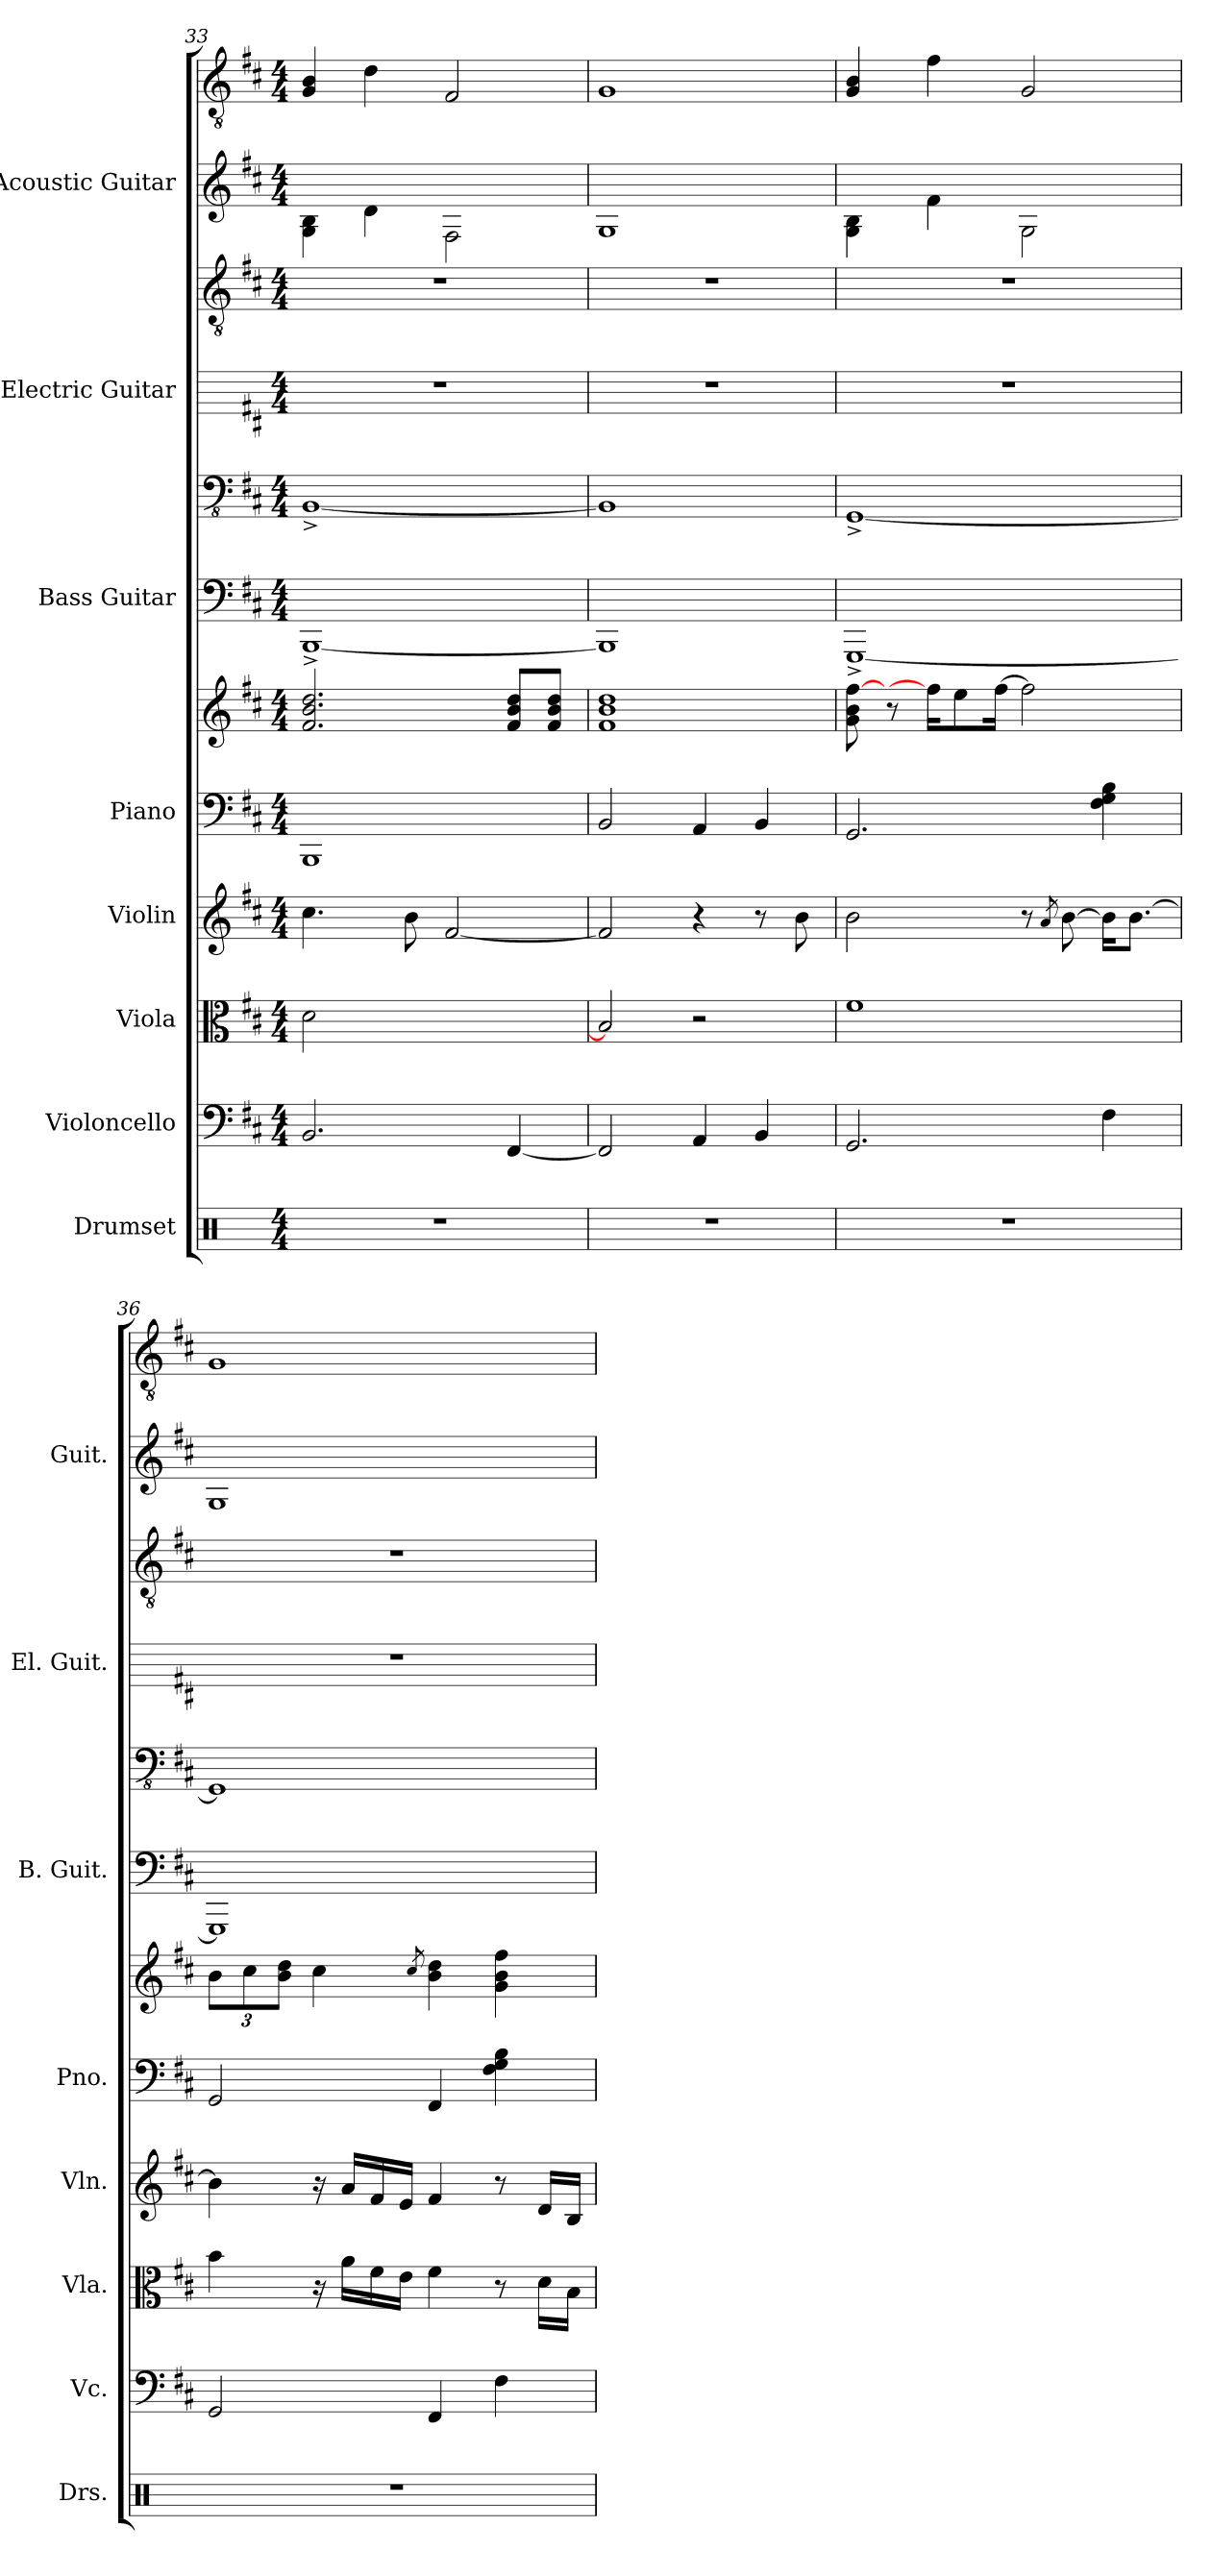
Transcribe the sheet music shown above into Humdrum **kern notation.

**kern	**kern	**kern	**kern	**kern	**kern	**kern	**kern	**kern	**kern	**kern	**kern
*part8	*part7	*part6	*part5	*part4	*part4	*part3	*part3	*part2	*part2	*part1	*part1
*staff12	*staff11	*staff10	*staff9	*staff8	*staff7	*staff6	*staff5	*staff4	*staff3	*staff2	*staff1
*I"Drumset	*I"Violoncello	*I"Viola	*I"Violin	*I"Piano	*	*I"Bass Guitar	*	*I"Electric Guitar	*	*I"Acoustic Guitar	*
*I'Drs.	*I'Vc.	*I'Vla.	*I'Vln.	*I'Pno.	*	*I'B. Guit.	*	*I'El. Guit.	*	*I'Guit.	*
*clefX	*clefF4	*clefC3	*clefG2	*clefF4	*clefG2	*	*clefFv4	*	*clefGv2	*	*clefGv2
*k[]	*k[f#c#]	*k[f#c#]	*k[f#c#]	*k[f#c#]	*k[f#c#]	*k[f#c#]	*k[f#c#]	*k[f#c#]	*k[f#c#]	*k[f#c#]	*k[f#c#]
*M4/4	*M4/4	*M4/4	*M4/4	*M4/4	*M4/4	*M4/4	*M4/4	*M4/4	*M4/4	*M4/4	*M4/4
=33	=33	=33	=33	=33	=33	=33	=33	=33	=33	=33	=33
1r	2.BB/	2d\	4.cc#\	1BBB	2.f#/ 2.b/ 2.dd/	[1BBB^	[1BBB^	1r	1r	4G\ 4B\	4G/ 4B/
.	.	.	.	.	.	.	.	.	.	4d\	4d\
.	.	.	8b\	.	.	.	.	.	.	.	.
.	.	[2B/yy	[2f#/	.	.	.	.	.	.	2F#\	2F#/
.	[4FF#/	.	.	.	8f#/ 8b/ 8dd/L	.	.	.	.	.	.
.	.	.	.	.	8f#/ 8b/ 8dd/J	.	.	.	.	.	.
=34	=34	=34	=34	=34	=34	=34	=34	=34	=34	=34	=34
1r	2FF#/]	2B/]	2f#/]	2BB/	1f# 1b 1dd	1BBB]	1BBB]	1r	1r	1G	1G
.	4AA/	2r	4r	4AA/	.	.	.	.	.	.	.
.	4BB/	.	8r	4BB/	.	.	.	.	.	.	.
.	.	.	8b\	.	.	.	.	.	.	.	.
=35	=35	=35	=35	=35	=35	=35	=35	=35	=35	=35	=35
1r	2.GG/	1f#	2b\	2.GG/	8g\ 8b\ [8ff#\	[1GGG^	[1GGG^	1r	1r	4G\ 4B\	4G/ 4B/
.	.	.	.	.	8r	.	.	.	.	.	.
.	.	.	.	.	16ff#\KL]	.	.	.	.	4f#\	4f#\
.	.	.	.	.	8ee\	.	.	.	.	.	.
.	.	.	.	.	[16ff#\Jk	.	.	.	.	.	.
.	.	.	8r	.	2ff#\]	.	.	.	.	2G\	2G/
.	.	.	8qa/	.	.	.	.	.	.	.	.
.	.	.	[8b\	.	.	.	.	.	.	.	.
.	4F#\	.	16b\KL]	4F#\ 4G\ 4B\	.	.	.	.	.	.	.
.	.	.	[8.b\J	.	.	.	.	.	.	.	.
=36	=36	=36	=36	=36	=36	=36	=36	=36	=36	=36	=36
*	*	*	*	*	*Xbrackettup	*	*	*	*	*	*
1r	2GG/	4b\	4b\]	2GG/	12b\L	1GGG]	1GGG]	1r	1r	1G	1G
.	.	.	.	.	12cc#\	.	.	.	.	.	.
.	.	.	.	.	12b\ 12dd\J	.	.	.	.	.	.
.	.	16r	16r	.	4cc#\	.	.	.	.	.	.
.	.	16a\LL	16a/LL	.	.	.	.	.	.	.	.
.	.	16f#\	16f#/	.	.	.	.	.	.	.	.
.	.	16e\JJ	16e/JJ	.	.	.	.	.	.	.	.
.	.	.	.	.	8qcc#/	.	.	.	.	.	.
.	4FF#/	4f#\	4f#/	4FF#/	4b\ 4dd\	.	.	.	.	.	.
.	4F#\	8r	8r	4F#\ 4G\ 4B\	4g\ 4b\ 4ff#\	.	.	.	.	.	.
.	.	16d\LL	16d/LL	.	.	.	.	.	.	.	.
.	.	16B\JJ	16B/JJ	.	.	.	.	.	.	.	.
=	=	=	=	=	=	=	=	=	=	=	=
*-	*-	*-	*-	*-	*-	*-	*-	*-	*-	*-	*-
